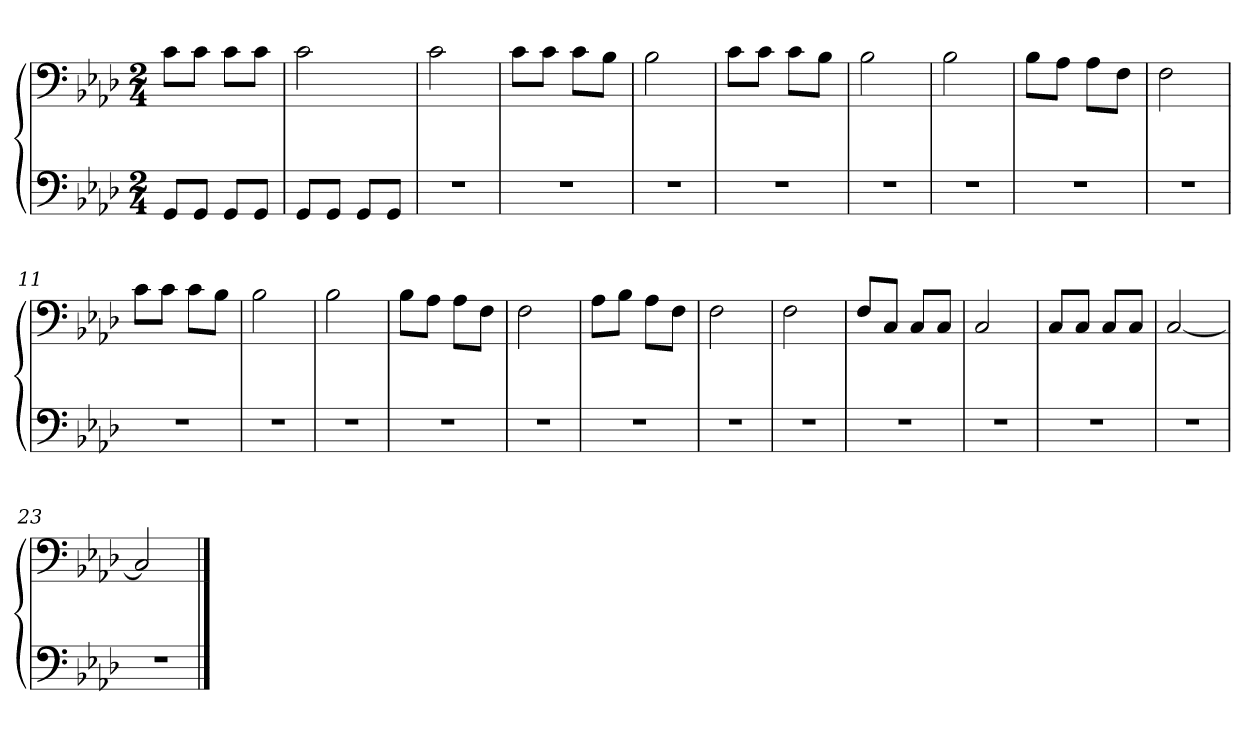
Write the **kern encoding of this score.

**kern	**kern
*part1	*part1
*staff2	*staff1
*clefF4	*clefF4
*k[b-e-a-d-]	*k[b-e-a-d-]
*M2/4	*M2/4
=1	=1
8GG/L	8c\L
8GG/J	8c\J
8GG/L	8c\L
8GG/J	8c\J
=2	=2
8GG/L	2c\
8GG/J	.
8GG/L	.
8GG/J	.
=3	=3
2r	2c\
=4	=4
2r	8c\L
.	8c\J
.	8c\L
.	8B-\J
=5	=5
2r	2B-\
=6	=6
2r	8c\L
.	8c\J
.	8c\L
.	8B-\J
=7	=7
2r	2B-\
=8	=8
2r	2B-\
=9	=9
2r	8B-\L
.	8A-\J
.	8A-\L
.	8F\J
=10	=10
2r	2F\
=11	=11
2r	8c\L
.	8c\J
.	8c\L
.	8B-\J
=12	=12
2r	2B-\
=13	=13
2r	2B-\
=14	=14
2r	8B-\L
.	8A-\J
.	8A-\L
.	8F\J
=15	=15
2r	2F\
=16	=16
2r	8A-\L
.	8B-\J
.	8A-\L
.	8F\J
=17	=17
2r	2F\
=18	=18
2r	2F\
=19	=19
2r	8F/L
.	8C/J
.	8C/L
.	8C/J
=20	=20
2r	2C/
=21	=21
2r	8C/L
.	8C/J
.	8C/L
.	8C/J
=22	=22
2r	[2C/
=23	=23
2r	2C/]
==	==
*-	*-
